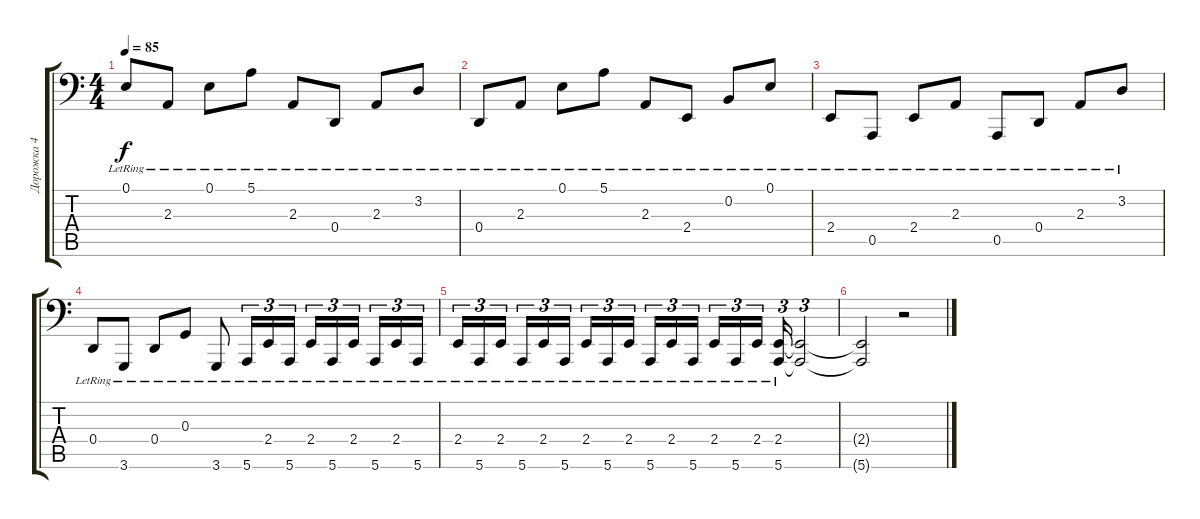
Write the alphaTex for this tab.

\track ("Дорожка 4" "Дорожка 4") {solo instrument acousticgrandpiano}
\staff {score tabs}
\tuning (E3 B2 G2 D2 A1 E1) {hide}
\ts (4 4)
\tempo 85
\clef f4
\ks c
0.1{lr}.8{dy f} 2.3{lr}.8 0.1{lr}.8 5.1{lr}.8 2.3{lr}.8 0.4{lr}.8 2.3{lr}.8 3.2{lr}.8 |
0.4{lr}.8 2.3{lr}.8 0.1{lr}.8 5.1{lr}.8 2.3{lr}.8 2.4{lr}.8 0.2{lr}.8 0.1{lr}.8 |
2.4{lr}.8 0.5{lr}.8 2.4{lr}.8 2.3{lr}.8 0.5{lr}.8 0.4{lr}.8 2.3{lr}.8 3.2{lr}.8 |
0.4{lr}.8 3.6{lr}.8 0.4{lr}.8 0.3{lr}.8 3.6{lr}.8 5.6{lr}.16{tu (3 2)} 2.4{lr}.16{tu (3 2)} 5.6{lr}.16{tu (3 2)} 2.4{lr}.16{tu (3 2)} 5.6{lr}.16{tu (3 2)} 2.4{lr}.16{tu (3 2) beam splitsecondary} 5.6{lr}.16{tu (3 2)} 2.4{lr}.16{tu (3 2)} 5.6{lr}.16{tu (3 2)} |
2.4{lr}.16{tu (3 2)} 5.6{lr}.16{tu (3 2)} 2.4{lr}.16{tu (3 2) beam splitsecondary} 5.6{lr}.16{tu (3 2)} 2.4{lr}.16{tu (3 2)} 5.6{lr}.16{tu (3 2)} 2.4{lr}.16{tu (3 2)} 5.6{lr}.16{tu (3 2)} 2.4{lr}.16{tu (3 2) beam splitsecondary} 5.6{lr}.16{tu (3 2)} 2.4{lr}.16{tu (3 2)} 5.6{lr}.16{tu (3 2)} 2.4{lr}.16{tu (3 2)} 5.6{lr}.16{tu (3 2)} 2.4{lr}.16{tu (3 2) beam splitsecondary} (2.4{lr} 5.6{lr}).16{tu (3 2)} (2.4{t} 5.6{t}).2{tu (3 2)} |
(2.4{t} 5.6{t}).2 r.2
